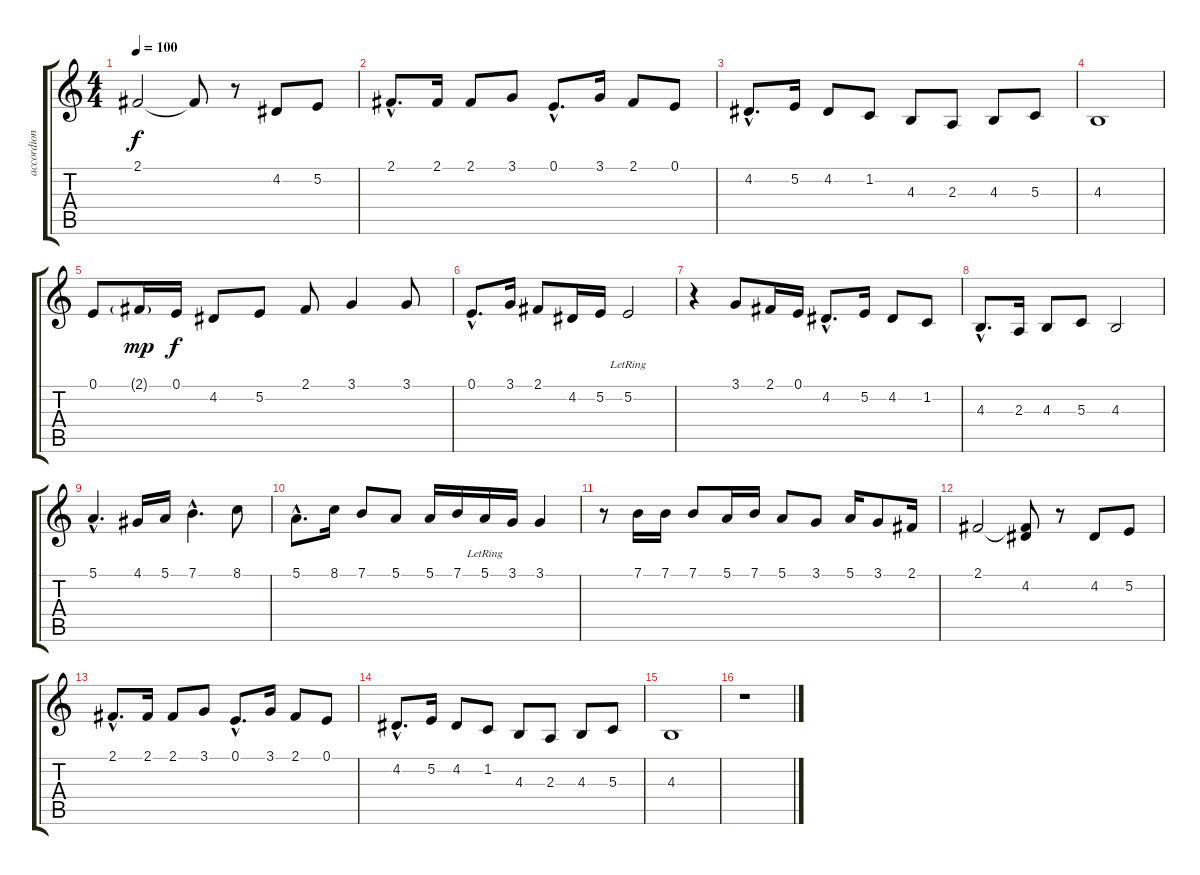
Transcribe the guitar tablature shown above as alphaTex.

\track ("accordion" "accordion") {instrument tangoaccordion}
\staff {score tabs}
\tuning (E4 B3 G3 D3 A2 E2) {hide}
\ts (4 4)
\tempo 100
\clef g2
\ks c
2.1.2{dy f} 2.1{t}.8 r.8 4.2.8 5.2.8 |
2.1{hac}.8{d} 2.1.16 2.1.8 3.1.8 0.1{hac}.8{d} 3.1.16 2.1.8 0.1.8 |
4.2{hac}.8{d} 5.2.16 4.2.8 1.2.8 4.3.8 2.3.8 4.3.8 5.3.8 |
4.3.1 |
0.1.8 2.1{g}.16{dy mp} 0.1.16{dy f} 4.2.8 5.2.8 2.1.8 3.1.4 3.1.8 |
0.1{hac}.8{d} 3.1.16 2.1.8 4.2.16 5.2.16 5.2{lr}.2 |
r.4 3.1.8 2.1.16 0.1.16 4.2{hac}.8{d} 5.2.16 4.2.8 1.2.8 |
4.3{hac}.8{d} 2.3.16 4.3.8 5.3.8 4.3.2 |
5.1{hac}.4{d} 4.1.16 5.1.16 7.1{hac}.4{d} 8.1.8 |
5.1{hac}.8{d} 8.1.16 7.1.8 5.1.8 5.1.16 7.1.16 5.1{lr}.16 3.1.16 3.1.4 |
r.8 7.1.16 7.1.16 7.1.8 5.1.16 7.1.16 5.1.8 3.1.8 5.1.16 3.1.8 2.1.16 |
2.1.2 (2.1{t} 4.2).8 r.8 4.2.8 5.2.8 |
2.1{hac}.8{d} 2.1.16 2.1.8 3.1.8 0.1{hac}.8{d} 3.1.16 2.1.8 0.1.8 |
4.2{hac}.8{d} 5.2.16 4.2.8 1.2.8 4.3.8 2.3.8 4.3.8 5.3.8 |
4.3.1 |
r.1
